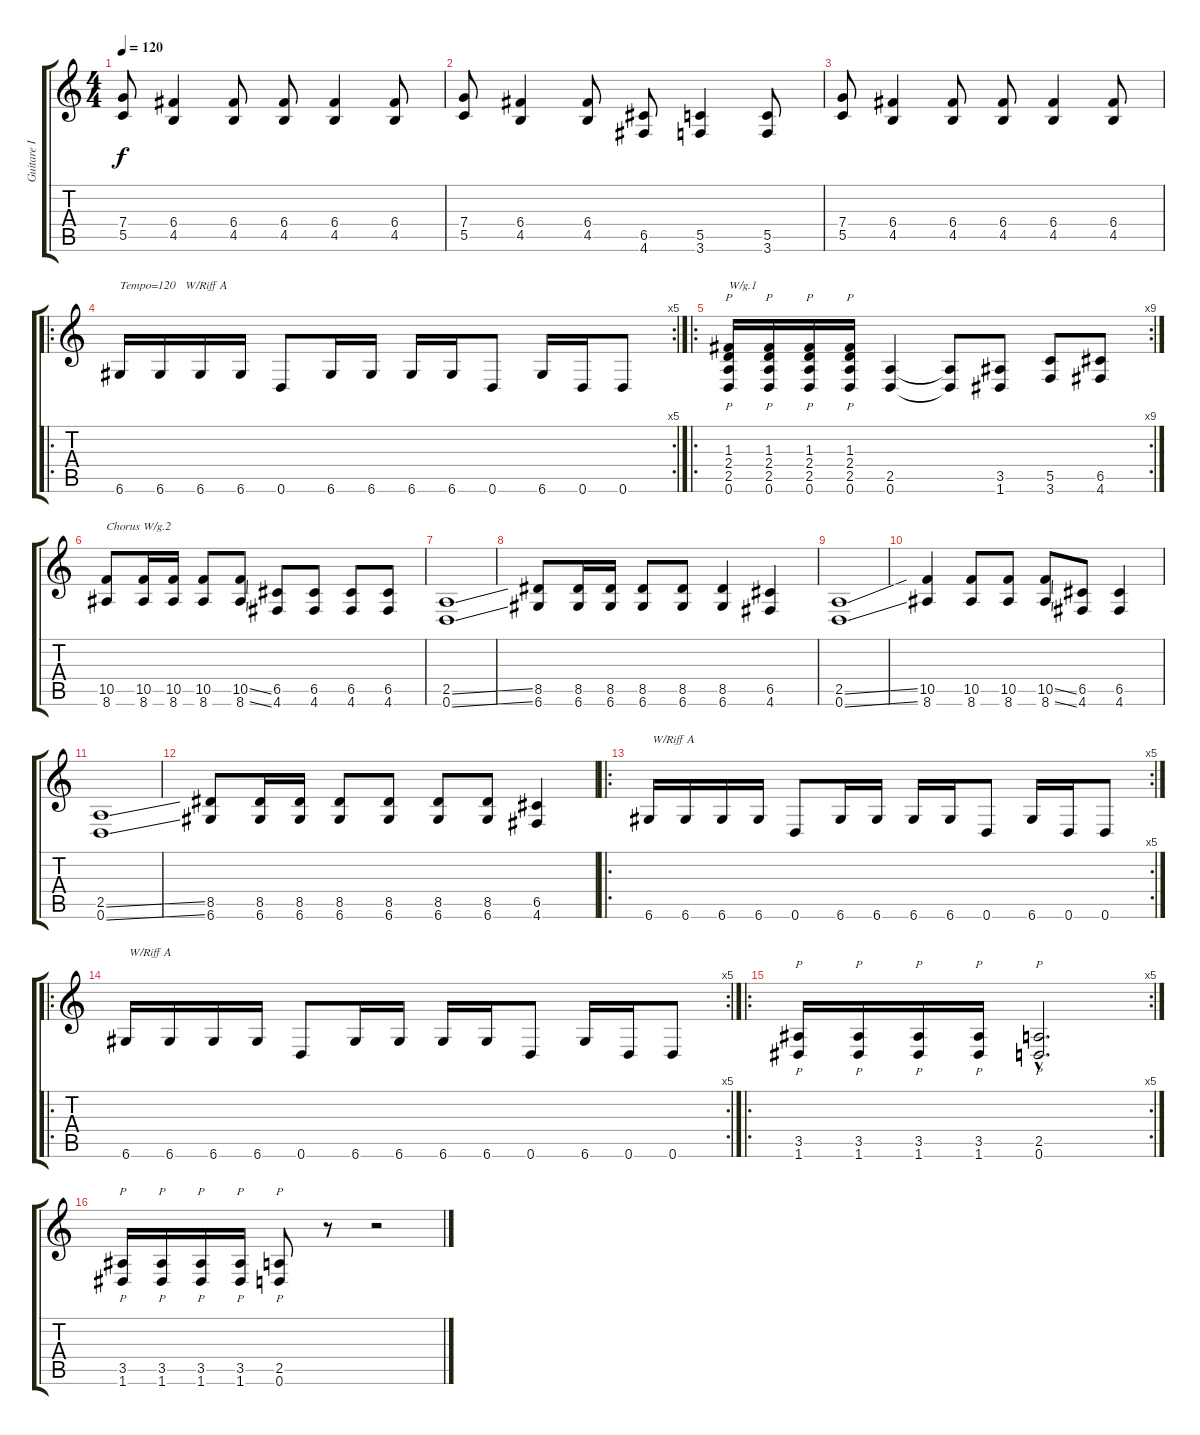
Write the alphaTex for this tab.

\track ("Guitare I" "Guitare I") {instrument distortionguitar}
\staff {score tabs}
\tuning (D4 A3 F3 C3 G2 D2) {hide}
\ts (4 4)
\tempo 120
\clef g2
\ks c
(7.4 5.5).8{dy f} (6.4 4.5).4 (6.4 4.5).8 (6.4 4.5).8 (6.4 4.5).4 (6.4 4.5).8 |
(7.4 5.5).8 (6.4 4.5).4 (6.4 4.5).8 (6.5 4.6).8 (5.5 3.6).4 (5.5 3.6).8 |
(7.4 5.5).8 (6.4 4.5).4 (6.4 4.5).8 (6.4 4.5).8 (6.4 4.5).4 (6.4 4.5).8 |
\ro
\rc 5
6.6.16{txt "Tempo=120   W/Riff A"} 6.6.16 6.6.16 6.6.16 0.6.8 6.6.16 6.6.16 6.6.16 6.6.16 0.6.8 6.6.16 0.6.16 0.6.8 |
\ro
\rc 9
(1.3 2.4 2.5 0.6).16{p txt "W/g.1"} (1.3 2.4 2.5 0.6).16{p} (1.3 2.4 2.5 0.6).16{p} (1.3 2.4 2.5 0.6).16{p} (2.5 0.6).4 (2.5{t} 0.6{t}).8 (3.5 1.6).8 (5.5 3.6).8 (6.5 4.6).8 |
(10.5 8.6).8{txt "Chorus W/g.2"} (10.5 8.6).16 (10.5 8.6).16 (10.5 8.6).8 (10.5{ss} 8.6{ss}).8 (6.5 4.6).8 (6.5 4.6).8 (6.5 4.6).8 (6.5 4.6).8 |
(2.5{ss} 0.6{ss}).1 |
(8.5 6.6).8 (8.5 6.6).16 (8.5 6.6).16 (8.5 6.6).8 (8.5 6.6).8 (8.5 6.6).4 (6.5 4.6).4 |
(2.5{ss} 0.6{ss}).1 |
(10.5 8.6).4 (10.5 8.6).8 (10.5 8.6).8 (10.5{ss} 8.6{ss}).8 (6.5 4.6).8 (6.5 4.6).4 |
(2.5{ss} 0.6{ss}).1 |
(8.5 6.6).8 (8.5 6.6).16 (8.5 6.6).16 (8.5 6.6).8 (8.5 6.6).8 (8.5 6.6).8 (8.5 6.6).8 (6.5 4.6).4 |
\ro
\rc 5
6.6.16{txt " W/Riff A"} 6.6.16 6.6.16 6.6.16 0.6.8 6.6.16 6.6.16 6.6.16 6.6.16 0.6.8 6.6.16 0.6.16 0.6.8 |
\ro
\rc 5
6.6.16{txt " W/Riff A"} 6.6.16 6.6.16 6.6.16 0.6.8 6.6.16 6.6.16 6.6.16 6.6.16 0.6.8 6.6.16 0.6.16 0.6.8 |
\ro
\rc 5
(3.5 1.6).16{p} (3.5 1.6).16{p} (3.5 1.6).16{p} (3.5 1.6).16{p} (2.5{hac} 0.6{hac}).2{p d} |
(3.5 1.6).16{p} (3.5 1.6).16{p} (3.5 1.6).16{p} (3.5 1.6).16{p} (2.5 0.6).8{p} r.8 r.2
